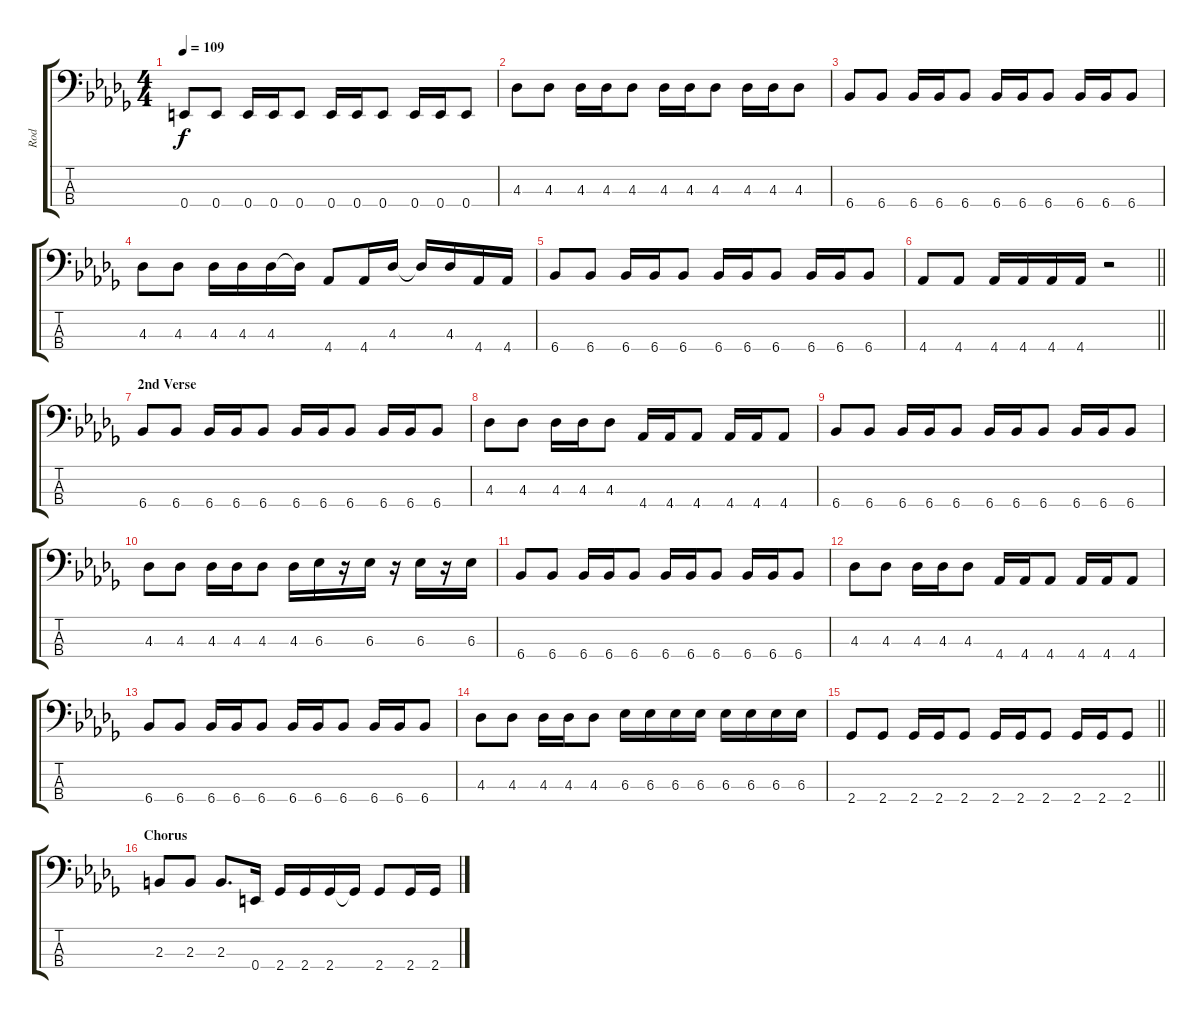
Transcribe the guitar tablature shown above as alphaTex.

\track ("Rod" "Rod") {instrument electricbasspick}
\staff {score tabs}
\tuning (G2 D2 A1 E1) {hide}
\ts (4 4)
\tempo 109
\clef f4
\ks bbminor
0.4.8{dy f} 0.4.8 0.4.16 0.4.16 0.4.8 0.4.16 0.4.16 0.4.8 0.4.16 0.4.16 0.4.8 |
4.3.8 4.3.8 4.3.16 4.3.16 4.3.8 4.3.16 4.3.16 4.3.8 4.3.16 4.3.16 4.3.8 |
6.4.8 6.4.8 6.4.16 6.4.16 6.4.8 6.4.16 6.4.16 6.4.8 6.4.16 6.4.16 6.4.8 |
4.3.8 4.3.8 4.3.16 4.3.16 4.3.16 4.3{t}.16 4.4.8 4.4.16 4.3.16 4.3{t}.16 4.3.16 4.4.16 4.4.16 |
6.4.8 6.4.8 6.4.16 6.4.16 6.4.8 6.4.16 6.4.16 6.4.8 6.4.16 6.4.16 6.4.8 |
\barLineRight lightlight
4.4.8 4.4.8 4.4.16 4.4.16 4.4.16 4.4.16 r.2 |
\section ("" "2nd Verse")
6.4.8 6.4.8 6.4.16 6.4.16 6.4.8 6.4.16 6.4.16 6.4.8 6.4.16 6.4.16 6.4.8 |
4.3.8 4.3.8 4.3.16 4.3.16 4.3.8 4.4.16 4.4.16 4.4.8 4.4.16 4.4.16 4.4.8 |
6.4.8 6.4.8 6.4.16 6.4.16 6.4.8 6.4.16 6.4.16 6.4.8 6.4.16 6.4.16 6.4.8 |
4.3.8 4.3.8 4.3.16 4.3.16 4.3.8 4.3.16 6.3.16 r.16 6.3.16 r.16 6.3.16 r.16 6.3.16 |
6.4.8 6.4.8 6.4.16 6.4.16 6.4.8 6.4.16 6.4.16 6.4.8 6.4.16 6.4.16 6.4.8 |
4.3.8 4.3.8 4.3.16 4.3.16 4.3.8 4.4.16 4.4.16 4.4.8 4.4.16 4.4.16 4.4.8 |
6.4.8 6.4.8 6.4.16 6.4.16 6.4.8 6.4.16 6.4.16 6.4.8 6.4.16 6.4.16 6.4.8 |
4.3.8 4.3.8 4.3.16 4.3.16 4.3.8 6.3.16 6.3.16 6.3.16 6.3.16 6.3.16 6.3.16 6.3.16 6.3.16 |
\barLineRight lightlight
2.4.8 2.4.8 2.4.16 2.4.16 2.4.8 2.4.16 2.4.16 2.4.8 2.4.16 2.4.16 2.4.8 |
\section ("" "Chorus")
2.3.8 2.3.8 2.3.8{d} 0.4.16 2.4.16 2.4.16 2.4.16 2.4{t}.16 2.4.8 2.4.16 2.4.16
